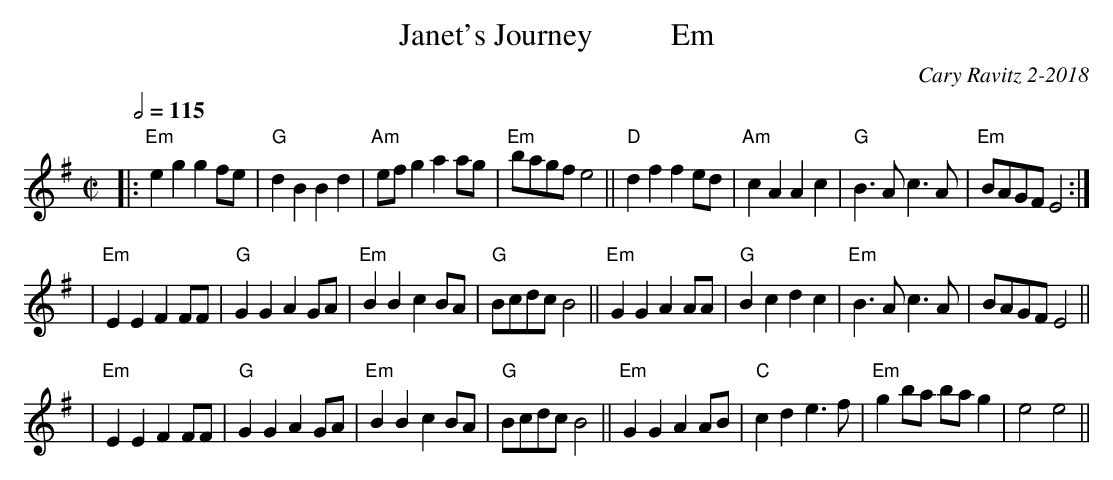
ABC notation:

X:1
T: Janet's Journey          Em
C: Cary Ravitz 2-2018
M: C|
L: 1/8
Q: 1/2=115
K: Em
|: "Em"e2 g2 g2 fe | "G" d2 B2 B2 d2 | "Am"ef g2 a2 ag | "Em"bagf e4 || "D"d2 f2 f2 ed | "Am"c2 A2 A2 c2 | "G"B3 A c3 A | "Em"BAGF E4 :|
| "Em" E2 E2 F2 FF | "G"G2 G2 A2 GA | "Em"B2 B2 c2 BA | "G"Bcdc B4 || "Em" G2 G2 A2 AA | "G"B2 c2 d2 c2 | "Em"B3 A c3 A | BAGF E4 ||
| "Em" E2 E2 F2 FF | "G"G2 G2 A2 GA | "Em"B2 B2 c2 BA | "G"Bcdc B4 || "Em" G2 G2 A2 AB | "C"c2 d2 e3 f | "Em"g2 ba ba g2 | e4 e4 ||
